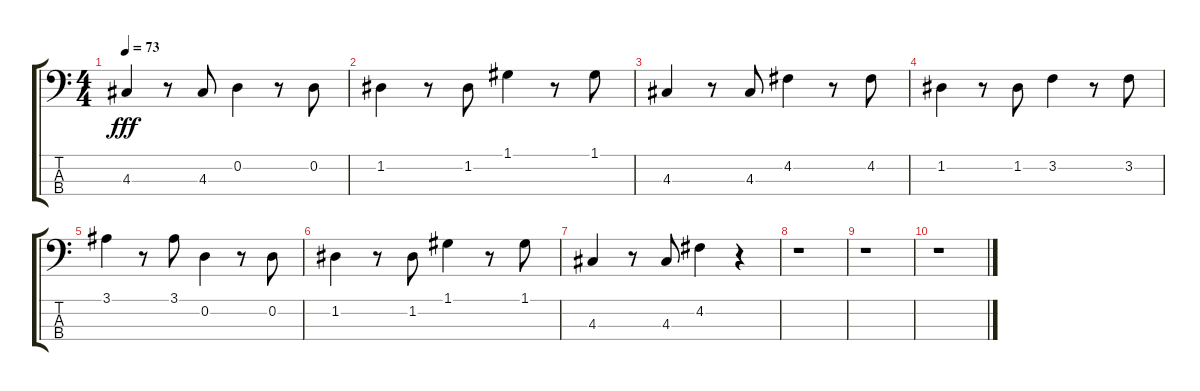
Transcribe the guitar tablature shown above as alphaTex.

\track "" {instrument fretlessbass}
\staff {score tabs}
\tuning (G2 D2 A1 E1) {hide}
\ts (4 4)
\tempo 73
\clef f4
\ks c
4.3.4{dy fff} r.8 4.3.8 0.2.4 r.8 0.2.8 |
1.2.4 r.8 1.2.8 1.1.4 r.8 1.1.8 |
4.3.4 r.8 4.3.8 4.2.4 r.8 4.2.8 |
1.2.4 r.8 1.2.8 3.2.4 r.8 3.2.8 |
3.1.4 r.8 3.1.8 0.2.4 r.8 0.2.8 |
1.2.4 r.8 1.2.8 1.1.4 r.8 1.1.8 |
4.3.4 r.8 4.3.8 4.2.4 r.4 |
r.1 |
r.1 |
r.1
